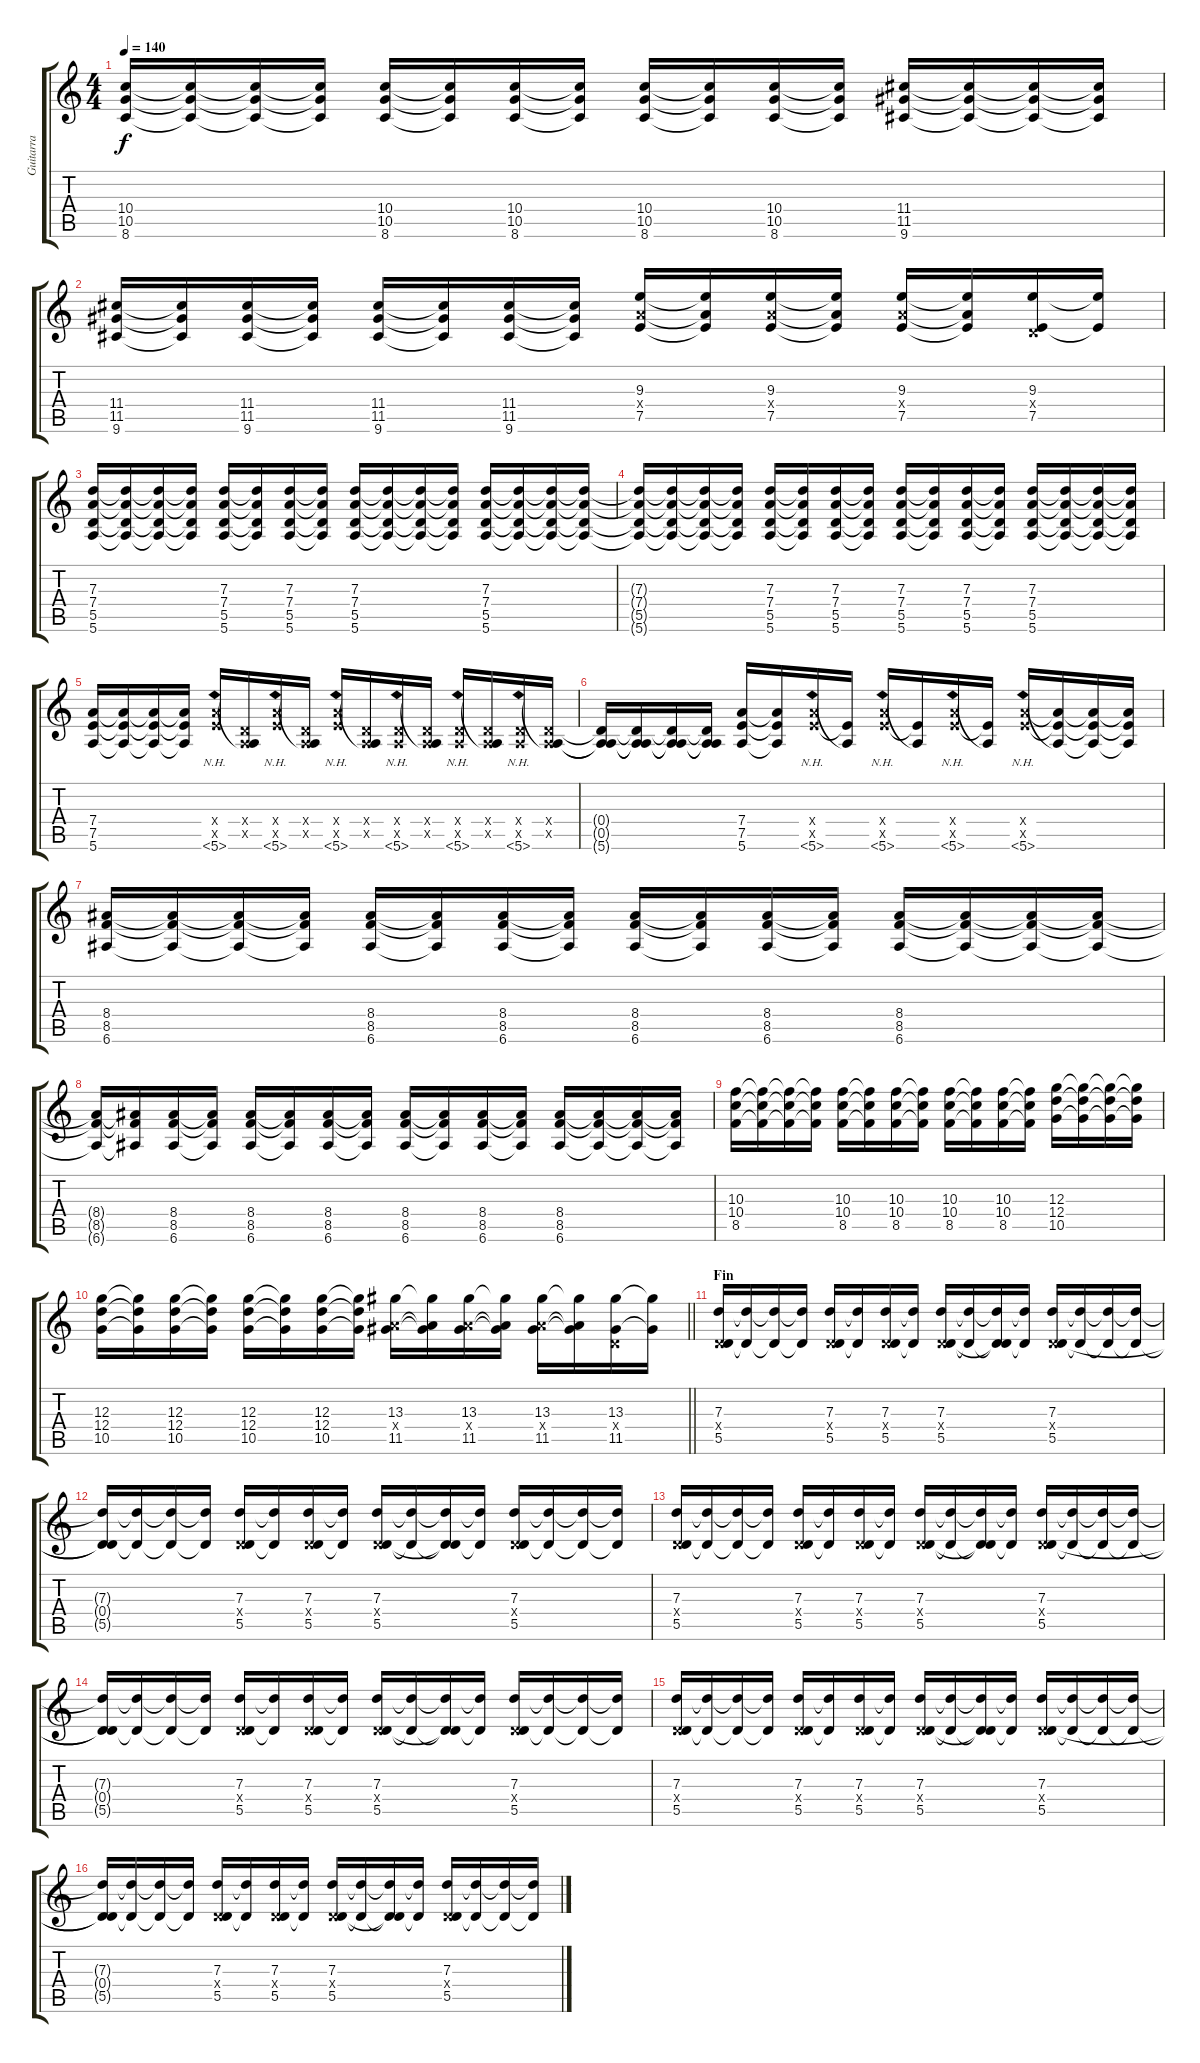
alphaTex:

\track ("Guitarra" "Guitarra") {instrument distortionguitar}
\staff {score tabs}
\tuning (E4 B3 G3 D3 A2 E2) {hide}
\ts (4 4)
\tempo 140
\clef g2
\ks c
(10.4 10.5 8.6).16{dy f} (10.4{t} 10.5{t} 8.6{t}).16 (10.4{t} 10.5{t} 8.6{t}).16 (10.4{t} 10.5{t} 8.6{t}).16 (10.4 10.5 8.6).16 (10.4{t} 10.5{t} 8.6{t}).16 (10.4 10.5 8.6).16 (10.4{t} 10.5{t} 8.6{t}).16 (10.4 10.5 8.6).16 (10.4{t} 10.5{t} 8.6{t}).16 (10.4 10.5 8.6).16 (10.4{t} 10.5{t} 8.6{t}).16 (11.4 11.5 9.6).16 (11.4{t} 11.5{t} 9.6{t}).16 (11.4{t} 11.5{t} 9.6{t}).16 (11.4{t} 11.5{t} 9.6{t}).16 |
(11.4 11.5 9.6).16 (11.4{t} 11.5{t} 9.6{t}).16 (11.4 11.5 9.6).16 (11.4{t} 11.5{t} 9.6{t}).16 (11.4 11.5 9.6).16 (11.4{t} 11.5{t} 9.6{t}).16 (11.4 11.5 9.6).16 (11.4{t} 11.5{t} 9.6{t}).16 (9.3 7.4{x} 7.5).16 (9.3{t} 7.4{t} 7.5{t}).16 (9.3 7.4{x} 7.5).16 (9.3{t} 7.4{t} 7.5{t}).16 (9.3 7.4{x} 7.5).16 (9.3{t} 7.4{t} 7.5{t}).16 (9.3 0.4{x} 7.5).16 (9.3{t} 7.5{t}).16 |
(7.3 7.4 5.5 5.6).16 (7.3{t} 7.4{t} 5.5{t} 5.6{t}).16 (7.3{t} 7.4{t} 5.5{t} 5.6{t}).16 (7.3{t} 7.4{t} 5.5{t} 5.6{t}).16 (7.3 7.4 5.5 5.6).16 (7.3{t} 7.4{t} 5.5{t} 5.6{t}).16 (7.3 7.4 5.5 5.6).16 (7.3{t} 7.4{t} 5.5{t} 5.6{t}).16 (7.3 7.4 5.5 5.6).16 (7.3{t} 7.4{t} 5.5{t} 5.6{t}).16 (7.3{t} 7.4{t} 5.5{t} 5.6{t}).16 (7.3{t} 7.4{t} 5.5{t} 5.6{t}).16 (7.3 7.4 5.5 5.6).16 (7.3{t} 7.4{t} 5.5{t} 5.6{t}).16 (7.3{t} 7.4{t} 5.5{t} 5.6{t}).16 (7.3{t} 7.4{t} 5.5{t} 5.6{t}).16 |
(7.3{t} 7.4{t} 5.5{t} 5.6{t}).16 (7.3{t} 7.4{t} 5.5{t} 5.6{t}).16 (7.3{t} 7.4{t} 5.5{t} 5.6{t}).16 (7.3{t} 7.4{t} 5.5{t} 5.6{t}).16 (7.3 7.4 5.5 5.6).16 (7.3{t} 7.4{t} 5.5{t} 5.6{t}).16 (7.3 7.4 5.5 5.6).16 (7.3{t} 7.4{t} 5.5{t} 5.6{t}).16 (7.3 7.4 5.5 5.6).16 (7.3{t} 7.4{t} 5.5{t} 5.6{t}).16 (7.3 7.4 5.5 5.6).16 (7.3{t} 7.4{t} 5.5{t} 5.6{t}).16 (7.3 7.4 5.5 5.6).16 (7.3{t} 7.4{t} 5.5{t} 5.6{t}).16 (7.3{t} 7.4{t} 5.5{t} 5.6{t}).16 (7.3{t} 7.4{t} 5.5{t} 5.6{t}).16 |
(7.4 7.5 5.6).16 (7.4{t} 7.5{t} 5.6{t}).16 (7.4{t} 7.5{t} 5.6{t}).16 (7.4{t} 7.5{t} 5.6{t}).16 (7.4{x} 7.5{x} 5.6{nh}).16 (0.4{x} 0.5{x} 5.6{t}).16 (7.4{x} 7.5{x} 5.6{nh}).16 (0.4{x} 0.5{x} 5.6{t}).16 (7.4{x} 7.5{x} 5.6{nh}).16 (0.4{x} 0.5{x} 5.6{t}).16 (0.4{x} 0.5{x} 5.6{nh}).16 (0.4{x} 0.5{x} 5.6{t}).16 (0.4{x} 0.5{x} 5.6{nh}).16 (0.4{x} 0.5{x} 5.6{t}).16 (0.4{x} 0.5{x} 5.6{nh}).16 (0.4{x} 0.5{x} 5.6{t}).16 |
(0.4{t} 0.5{t} 5.6{t}).16 (0.4{t} 0.5{t} 5.6{t}).16 (0.4{t} 0.5{t} 5.6{t}).16 (0.4{t} 0.5{t} 5.6{t}).16 (7.4 7.5 5.6).16 (7.4{t} 7.5{t} 5.6{t}).16 (7.4{x} 7.5{x} 5.6{nh}).16 (7.5{t} 5.6{t}).16 (7.4{x} 7.5{x} 5.6{nh}).16 (7.5{t} 5.6{t}).16 (7.4{x} 7.5{x} 5.6{nh}).16 (7.5{t} 5.6{t}).16 (7.4{x} 7.5{x} 5.6{nh}).16 (7.4{t} 7.5{t} 5.6{t}).16 (7.4{t} 7.5{t} 5.6{t}).16 (7.4{t} 7.5{t} 5.6{t}).16 |
(8.4 8.5 6.6).16 (8.4{t} 8.5{t} 6.6{t}).16 (8.4{t} 8.5{t} 6.6{t}).16 (8.4{t} 8.5{t} 6.6{t}).16 (8.4 8.5 6.6).16 (8.4{t} 8.5{t} 6.6{t}).16 (8.4 8.5 6.6).16 (8.4{t} 8.5{t} 6.6{t}).16 (8.4 8.5 6.6).16 (8.4{t} 8.5{t} 6.6{t}).16 (8.4 8.5 6.6).16 (8.4{t} 8.5{t} 6.6{t}).16 (8.4 8.5 6.6).16 (8.4{t} 8.5{t} 6.6{t}).16 (8.4{t} 8.5{t} 6.6{t}).16 (8.4{t} 8.5{t} 6.6{t}).16 |
(8.4{t} 8.5{t} 6.6{t}).16 (8.4{t} 8.5{t} 6.6{t}).16 (8.4 8.5 6.6).16 (8.4{t} 8.5{t} 6.6{t}).16 (8.4 8.5 6.6).16 (8.4{t} 8.5{t} 6.6{t}).16 (8.4 8.5 6.6).16 (8.4{t} 8.5{t} 6.6{t}).16 (8.4 8.5 6.6).16 (8.4{t} 8.5{t} 6.6{t}).16 (8.4 8.5 6.6).16 (8.4{t} 8.5{t} 6.6{t}).16 (8.4 8.5 6.6).16 (8.4{t} 8.5{t} 6.6{t}).16 (8.4{t} 8.5{t} 6.6{t}).16 (8.4{t} 8.5{t} 6.6{t}).16 |
(10.3 10.4 8.5).16 (10.3{t} 10.4{t} 8.5{t}).16 (10.3{t} 10.4{t} 8.5{t}).16 (10.3{t} 10.4{t} 8.5{t}).16 (10.3 10.4 8.5).16 (10.3{t} 10.4{t} 8.5{t}).16 (10.3 10.4 8.5).16 (10.3{t} 10.4{t} 8.5{t}).16 (10.3 10.4 8.5).16 (10.3{t} 10.4{t} 8.5{t}).16 (10.3 10.4 8.5).16 (10.3{t} 10.4{t} 8.5{t}).16 (12.3 12.4 10.5).16 (12.3{t} 12.4{t} 10.5{t}).16 (12.3{t} 12.4{t} 10.5{t}).16 (12.3{t} 12.4{t} 10.5{t}).16 |
\barLineRight lightlight
(12.3 12.4 10.5).16 (12.3{t} 12.4{t} 10.5{t}).16 (12.3 12.4 10.5).16 (12.3{t} 12.4{t} 10.5{t}).16 (12.3 12.4 10.5).16 (12.3{t} 12.4{t} 10.5{t}).16 (12.3 12.4 10.5).16 (12.3{t} 12.4{t} 10.5{t}).16 (13.3 7.4{x} 11.5).16 (13.3{t} 7.4{t} 11.5{t}).16 (13.3 7.4{x} 11.5).16 (13.3{t} 7.4{t} 11.5{t}).16 (13.3 7.4{x} 11.5).16 (13.3{t} 7.4{t} 11.5{t}).16 (13.3 0.4{x} 11.5).16 (13.3{t} 11.5{t}).16 |
\section ("" "Fin")
(7.3 0.4{x} 5.5).16 (7.3{t} 5.5{t}).16 (7.3{t} 5.5{t}).16 (7.3{t} 5.5{t}).16 (7.3 0.4{x} 5.5).16 (7.3{t} 5.5{t}).16 (7.3 0.4{x} 5.5).16 (7.3{t} 5.5{t}).16 (7.3 0.4{x} 5.5).16 (7.3{t} 5.5{t}).16 (7.3{t} 0.4{t} 5.5{t}).16 (7.3{t} 5.5{t}).16 (7.3 0.4{x} 5.5).16 (7.3{t} 5.5{t}).16 (7.3{t} 5.5{t}).16 (7.3{t} 5.5{t}).16 |
(7.3{t} 0.4{t} 5.5{t}).16 (7.3{t} 5.5{t}).16 (7.3{t} 5.5{t}).16 (7.3{t} 5.5{t}).16 (7.3 0.4{x} 5.5).16 (7.3{t} 5.5{t}).16 (7.3 0.4{x} 5.5).16 (7.3{t} 5.5{t}).16 (7.3 0.4{x} 5.5).16 (7.3{t} 5.5{t}).16 (7.3{t} 0.4{t} 5.5{t}).16 (7.3{t} 5.5{t}).16 (7.3 0.4{x} 5.5).16 (7.3{t} 5.5{t}).16 (7.3{t} 5.5{t}).16 (7.3{t} 5.5{t}).16 |
(7.3 0.4{x} 5.5).16 (7.3{t} 5.5{t}).16 (7.3{t} 5.5{t}).16 (7.3{t} 5.5{t}).16 (7.3 0.4{x} 5.5).16 (7.3{t} 5.5{t}).16 (7.3 0.4{x} 5.5).16 (7.3{t} 5.5{t}).16 (7.3 0.4{x} 5.5).16 (7.3{t} 5.5{t}).16 (7.3{t} 0.4{t} 5.5{t}).16 (7.3{t} 5.5{t}).16 (7.3 0.4{x} 5.5).16 (7.3{t} 5.5{t}).16 (7.3{t} 5.5{t}).16 (7.3{t} 5.5{t}).16 |
(7.3{t} 0.4{t} 5.5{t}).16 (7.3{t} 5.5{t}).16 (7.3{t} 5.5{t}).16 (7.3{t} 5.5{t}).16 (7.3 0.4{x} 5.5).16 (7.3{t} 5.5{t}).16 (7.3 0.4{x} 5.5).16 (7.3{t} 5.5{t}).16 (7.3 0.4{x} 5.5).16 (7.3{t} 5.5{t}).16 (7.3{t} 0.4{t} 5.5{t}).16 (7.3{t} 5.5{t}).16 (7.3 0.4{x} 5.5).16 (7.3{t} 5.5{t}).16 (7.3{t} 5.5{t}).16 (7.3{t} 5.5{t}).16 |
(7.3 0.4{x} 5.5).16 (7.3{t} 5.5{t}).16 (7.3{t} 5.5{t}).16 (7.3{t} 5.5{t}).16 (7.3 0.4{x} 5.5).16 (7.3{t} 5.5{t}).16 (7.3 0.4{x} 5.5).16 (7.3{t} 5.5{t}).16 (7.3 0.4{x} 5.5).16 (7.3{t} 5.5{t}).16 (7.3{t} 0.4{t} 5.5{t}).16 (7.3{t} 5.5{t}).16 (7.3 0.4{x} 5.5).16 (7.3{t} 5.5{t}).16 (7.3{t} 5.5{t}).16 (7.3{t} 5.5{t}).16 |
(7.3{t} 0.4{t} 5.5{t}).16 (7.3{t} 5.5{t}).16 (7.3{t} 5.5{t}).16 (7.3{t} 5.5{t}).16 (7.3 0.4{x} 5.5).16 (7.3{t} 5.5{t}).16 (7.3 0.4{x} 5.5).16 (7.3{t} 5.5{t}).16 (7.3 0.4{x} 5.5).16 (7.3{t} 5.5{t}).16 (7.3{t} 0.4{t} 5.5{t}).16 (7.3{t} 5.5{t}).16 (7.3 0.4{x} 5.5).16 (7.3{t} 5.5{t}).16 (7.3{t} 5.5{t}).16 (7.3{t} 5.5{t}).16
